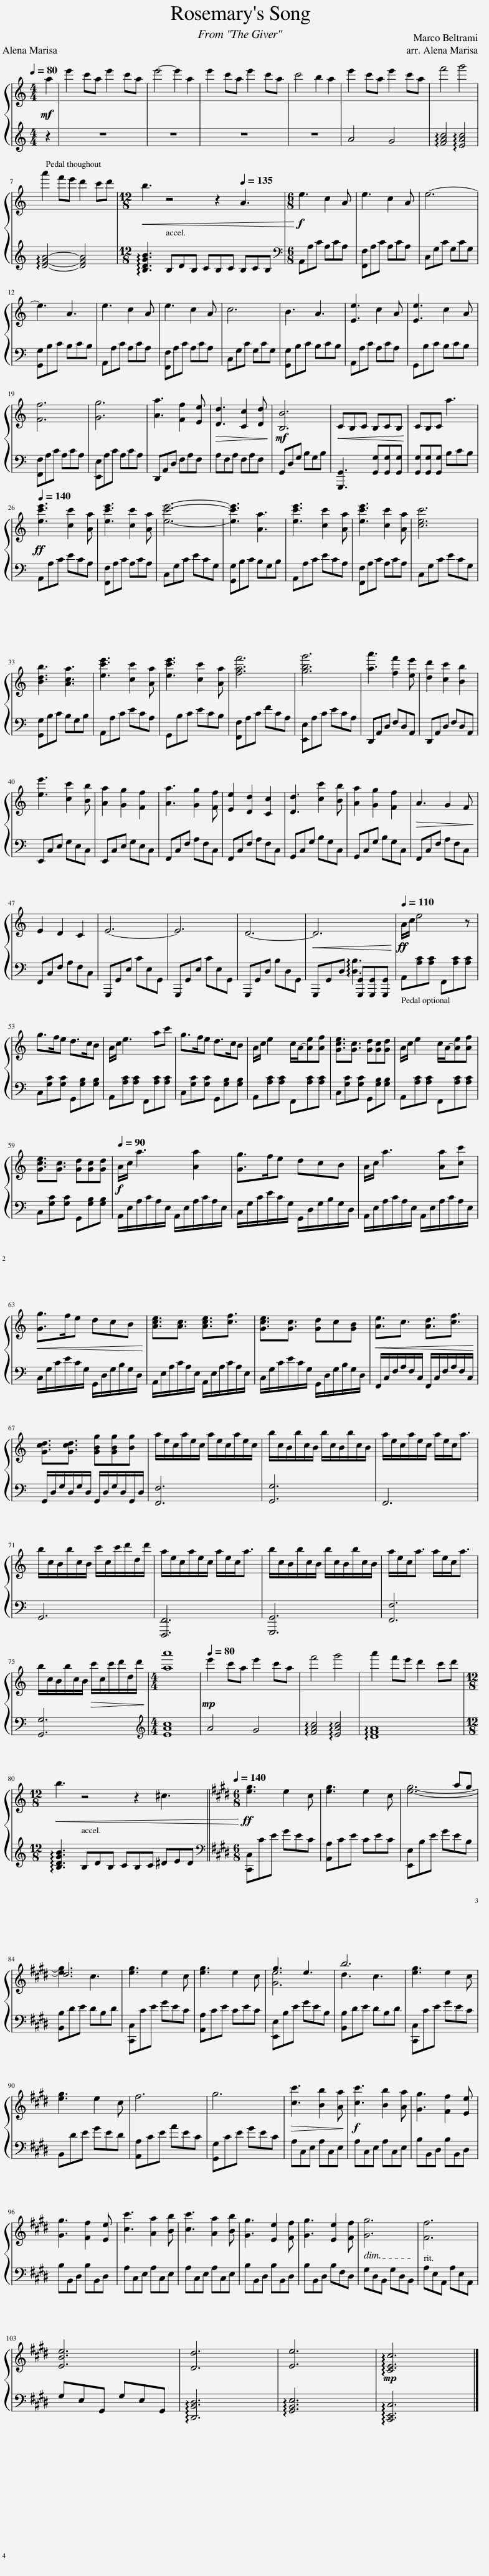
X:1
%%score { ( 1 4 ) | ( 2 3 ) }
L:1/8
Q:1/4=80
M:4/4
I:linebreak $
K:C
V:1 treble
V:4 treble
V:2 treble
V:3 treble
V:1
!mf! a2 | e'2 c'a e'2 c'a | e'4- e'2 a2 | e'2 c'a e'2 c'a | c'4 b2 a2 | %5
 e'2 c'a e'2 c'a | f'4 g'4 |$ !>!a'2 f'e' d'2 c'd' |[M:12/8]!<(! b3 z4 z2 A3!<)! |[M:6/8]!f! e3 c2 A | %10
 e3 c2 A | e6- |$ e3 A3 | e3 c2 A | e3 c2 A | %15
 c6 | B3 A3 | [Ee]3 c2 A | [Ee]3 c2 A |$ [Ff]6 | %20
 [Gg]6 | [Aa]3 [Ff]2 [Ee] |!>(! [Dd]3 [Cc]2 [Dd]!>)! |!mf! [B,B]6 | CB,C B,CB, | %25
 CB,C a3 |$!ff! [ec'e']3 [cc']2 [Aa] | [ec'e']3 [cc']2 [Aa] | [ec'e']6- | [ec'e']3 [Aa]3 | %30
 [ec'e']3 [cc']2 [Aa] | [ec'e']3 [cc']2 [Aa] | [cec']6 |$ [Bdb]3 [Aca]3 | [ec'e']3 [cc']2 [Aa] | %35
 [ec'e']3 [cc']2 [Aa] | [faf']6 | [gbg']6 | [aa']3 [ff']2 [ee'] | [dd']2 [cc']2 [Bb]2 |$ %40
 [ee']3 [cc']2 [Bb] | [Aa]2 [Gg]2 [Ff]2 | [Aa]3 [Gg]2 [Ff] | [Ee]2 [Dd]2 [Cc]2 | [Dd]3 [cc']2 [Bb] | %45
 [Aa]2 [Gg]2 [Ff]2 |!>(! A3 G2 F!>)! |$ E2 D2 C2 | E6- | E6 | %50
 D6- | D6 | A/c/ e4 z |$ g>fe d>cB | A/c/ e3 ac' | %55
 g>fe d>cB | A/c/ e2 c/A/-[Ae][Af] | [Gce]3/2[Gc]3/2 [Gd][Gc][Gd] | A/c/ e2 c/A/-[Ae][Af] |$ [Gce]3/2[Gc]3/2 [Gd][Gc][Gd] | %60
!f! A/c/ a3 [Aa]2 | [Gg]>fe dcB | A/c/ a3 [Aa][cc'] |$!<(! [Gg]>fe dcB!<)! | [Ace]3/2[Ac]3/2 [Ace]3/2[cf]3/2 | %65
 [Gce]3/2[Gc]3/2 [Gd]c[GB] |!<(! [Ae]3/2c3/2 [Ad]3/2[cf]3/2!<)! |$ [Gcd]3/2[Gcd]3/2 [GBg][GBg][Bg] | a/e/c/a/e/c/ a/e/c/a/e/c/ | b/c/B/b/c/B/ b/c/B/b/c/B/ | %70
 a/e/c/a/e/c/ a/e/c<a |$ b/c/B/b/c/B/ c'/c/c'/d'/d/d'/ | a/e/c/a/e/c/ a/e/c<a | b/c/B/b/c/B/ b/c/B/b/c/B/ | a/e/c<a a/e/c<a |$ %75
 b/c/B/b/c/B/!>(! c'/c/c'/d'/d/d'/!>)! |[M:4/4] [aa']8 |!mp! e'2 c'a e'2 c'a | f'4 g'4 | a'2 f'e' d'2 c'd' |$ %80
[M:12/8]!<(! b3 z4 z2 ^c3!<)! ||[K:E][M:6/8]!ff! [eg]3 e2 c | [eg]3 e2 c | x4 ag |$ d6 | %85
 [eg]3 e2 c | [eg]3 e2 c | g3 e3 | b6 | [eg]3 e2 c |$ %90
 [eg]3 e2 c | f6 | g6 |!>(! [cc']3 [Bb]2 [Aa]!>)! |!f! [cc']3 [Bb]2 [Aa] | %95
 [Gg]3 [Ff]2 [Ee] |$ [Gg]3 [Ff]2 [Ee] | [cc']3 [Aa]2 [Bb] | [cc']3 [Aa]2 [Bb] | [Gg]3 [Ee]2 [Ff] | %100
 [Gg]3 [Ee]2 [Ff] | [Gg]6 | [Ff]6 |$ [EBe]6 | [Dd]6 | %105
 [Ee]6 | !arpeggio![CEc]6 |] %107
V:2
 z2 | z8 | z8 | z8 | z8 | %5
!ped! A4!ped! G4!ped-up! |!ped! !arpeggio![FAc]4!ped! !arpeggio![EAc]4!ped-up! |$!ped! !arpeggio![DFA]4- [DFA]4!ped-up! |[M:12/8]!ped! !arpeggio![B,DGB]3 B,DB, CB,!ped-up!C B,CB, |[M:6/8][K:bass]!ped! A,,A,C A,CA, | x6!ped-up! %10
!ped! [F,,F,]A,C A,CA,!ped-up! |!ped! C,G,C G,CG,!ped-up! |$!ped! [G,,G,]B,C B,CB,!ped-up! |!ped! A,,A,C A,CA,!ped-up! |!ped! [F,,F,]A,C A,CA,!ped-up! | %15
!ped! C,G,C G,CG,!ped-up! |!ped! [G,,G,]B,C B,CB,!ped-up! |!ped! A,,A,C A,CA,!ped-up! |!ped! G,,B,C B,CB,!ped-up! |$!ped! [F,,F,]A,C A,CA,!ped-up! | %20
!ped! [E,,E,]A,C A,CA,!ped-up! |!ped! D,,A,,D, F,A,F,!ped-up! |!ped! A,F,A, F,A,F,!ped-up! |!ped! G,,D,G, B,G,B,!ped-up! |!<(!!ped! [G,,,G,,]3 [G,,G,][G,,G,][G,,G,]!ped-up!!<)! | %25
!ped! [G,,G,][G,,G,][G,,G,] B,CB,!ped-up! |$!ped! A,,A,C ECA,!ped-up! |!ped! [F,,F,]A,C A,CA,!ped-up! |!ped! C,G,C ECG,!ped-up! |!ped! [G,,G,]B,C B,G,B,!ped-up! | %30
!ped! A,,A,C ECA,!ped-up! |!ped! [F,,F,]A,C A,CA,!ped-up! |!ped! C,G,C ECG,!ped-up! |$!ped! [G,,G,]B,C B,G,B,!ped-up! |!ped! A,,A,C ECA,!ped-up! | %35
!ped! G,,B,C ECB,!ped-up! |!ped! [F,,F,]A,C FCA,!ped-up! |!ped! [E,,E,]A,C ECA,!ped-up! |!ped! D,,A,,D, F,D,A,,!ped-up! |!ped! D,,A,,D, F,D,A,,!ped-up! |$ %40
!ped! E,,C,E, G,E,C,!ped-up! |!ped! E,,C,E, G,E,C,!ped-up! |!ped! F,,C,F, A,F,C,!ped-up! |!ped! F,,C,F, A,F,C,!ped-up! |!ped! G,,C,G, B,G,C,!ped-up! | %45
!ped! G,,C,G, B,G,C,!ped-up! |!ped! F,,C,F, A,F,C,!ped-up! |$!ped! F,,C,F, A,F,C,!ped-up! |!ped! G,,,G,,E, CE,G,,!ped-up! |!ped! G,,,G,,E, CE,G,,!ped-up! | %50
!ped! G,,,G,,D, B,D,G,,!ped-up! |!<(!!ped! G,,,G,,D, [G,,,G,,][G,,,G,,]!ff![G,,,G,,]!ped-up!!<)! |!ff! A,,[A,C][A,C] F,,[A,C][A,C] |$ C,[G,C][G,C] G,,[G,B,][G,B,] | A,,[A,C][A,C] F,,[A,C][A,C] | %55
 C,[G,C][G,C] G,,[G,B,][G,B,] | A,,[A,C][A,C] F,,[A,C][A,C] | C,[G,C][G,C] G,,[G,B,][G,B,] | A,,[A,C][A,C] F,,[A,C][A,C] |$ C,[G,C][G,C] G,,[G,B,][G,B,] | %60
!ped! A,,/E,/A,/C/A,/E,/ A,,/E,/A,/C/A,/E,/!ped-up! |!ped! C,/G,/C/E/C/G,/ G,,/D,/G,/B,/G,/D,/!ped-up! |!ped! A,,/E,/A,/C/A,/E,/ A,,/E,/A,/C/A,/E,/!ped-up! |$!ped! C,/G,/C/E/C/G,/ G,,/D,/G,/B,/G,/D,/!ped-up! |!ped! A,,/E,/A,/C/A,/E,/ A,,/E,/A,/C/A,/E,/!ped-up! | %65
!ped! C,/G,/C/E/C/G,/ G,,/D,/G,/B,/G,/D,/!ped-up! |!ped! F,,/C,/F,/A,/F,/C,/ F,,/C,/F,/A,/F,/C,/!ped-up! |$!ped! G,,/D,/G,/D,/G,/D,/ G,,/D,/G,/D,/G,,/D,/!ped-up! |!ped! [F,,F,]6!ped-up! |!ped! [G,,G,]6!ped-up! | %70
!ped! F,,6!ped-up! |$ G,,6 |!ped! [F,,,F,,]6!ped-up! |!ped! [G,,,G,,]6!ped-up! |!ped! [F,,F,]6!ped-up! |$ %75
!ped! [G,,G,]6!ped-up! |[M:4/4][K:treble] [EAc]8 |!ped! A4!ped! G4!ped-up! |!ped! !arpeggio![FAc]4!ped! !arpeggio![EAc]4!ped-up! |!ped! !arpeggio![DFA]8!ped-up! |$ %80
[M:12/8]!ped! !arpeggio![B,DGB]3 B,DB, CB,!ped-up!C ^DED ||[K:E][M:6/8][K:bass]!ped! [C,,C,]CE GEC | x6!ped-up!!ped! [A,,A,]CE CEC!ped-up! |!ped! [E,,E,]B,E GEB,!ped-up! |$!ped! [B,,B,]DE DB,D!ped-up! | %85
!ped! [C,,C,]CE GEC!ped-up! |!ped! [A,,A,]CE CEC!ped-up! |!ped! [E,,E,]B,E GEB,!ped-up! |!ped! [B,,B,]DE DB,D!ped-up! |!ped! [C,,C,]CE GEC!ped-up! |$ %90
!ped! B,,DE GED!ped-up! |!ped! [A,,A,]CE AEC!ped-up! |!ped! [G,,G,]CE GEC!ped-up! |!ped! A,C,E, A,C,E,!ped-up! |!ped! A,C,E, A,C,E,!ped-up! | %95
!ped! B,B,,D, B,B,,D,!ped-up! |$!ped! B,B,,D, B,B,,D,!ped-up! |!ped! A,C,E, A,C,E,!ped-up! |!ped! A,C,E, A,C,E,!ped-up! |!ped! B,B,,D, B,B,,D,!ped-up! | %100
!ped! B,B,,D, B,F,D,!ped-up! |!ped! G,D,B,, G,D,B,,!ped-up! |!ped! A,E,A,, A,E,A,,!ped-up! |$!ped! G,E,G,, G,E,G,,!ped-up! |!ped! !arpeggio![D,,B,,D,]6!ped-up! | %105
!ped! !arpeggio![G,,B,,E,]6!ped-up! |!mp! !arpeggio![C,,E,,C,]6 |] %107
V:3
 x2 | x8 | x8 | x8 | x8 | %5
 x8 | x8 |$ x8 |[M:12/8] x12 |[M:6/8][K:bass] x6 | %10
 x6 | x6 |$ x6 | x6 | x6 | %15
 x6 | x6 | x6 | x6 |$ x6 | %20
 x6 | x6 | x6 | x6 | x6 | %25
 x6 |$ x6 | x6 | x6 | x6 | %30
 x6 | x6 | x6 |$ x6 | x6 | %35
 x6 | x6 | x6 | x6 | x6 |$ %40
 x6 | x6 | x6 | x6 | x6 | %45
 x6 | x6 |$ x6 | x6 | x6 | %50
 x6 | x3 !arpeggio![D,B,]3 | x6 |$ x6 | x6 | %55
 x6 | x6 | x6 | x6 |$ x6 | %60
 x6 | x6 | x6 |$ x6 | x6 | %65
 x6 | x6 |$ x6 | x6 | x6 | %70
 x6 |$ x6 | x6 | x6 | x6 |$ %75
 x6 |[M:4/4][K:treble] x8 | x8 | x8 | x8 |$ %80
[M:12/8] x12 ||[K:E][M:6/8][K:bass] x6 | x6 | x6 |$ x6 | %85
 x6 | x6 | x6 | x6 | x6 |$ %90
 x6 | x6 | x6 | x6 | x6 | %95
 x6 |$ x6 | x6 | x6 | x6 | %100
 x6 | x6 | x6 |$ x6 | x6 | %105
 x6 | x6 |] %107
V:4
 x2 | x8 | x8 | x8 | x8 | %5
 x8 | x8 |$ x8 |[M:12/8] x12 |[M:6/8] x6 | %10
 x6 | x6 |$ x6 | x6 | x6 | %15
 x6 | x6 | x6 | x6 |$ x6 | %20
 x6 | x6 | x6 | x6 | x6 | %25
 x6 |$ x6 | x6 | x6 | x6 | %30
 x6 | x6 | x6 |$ x6 | x6 | %35
 x6 | x6 | x6 | x6 | x6 |$ %40
 x6 | x6 | x6 | x6 | x6 | %45
 x6 | x6 |$ x6 | x6 | x6 | %50
 x6 | x6 | x6 |$ x6 | x6 | %55
 x6 | x6 | x6 | x6 |$ x6 | %60
 x6 | x6 | x6 |$ x6 | x6 | %65
 x6 | x6 |$ x6 | x6 | x6 | %70
 x6 |$ x6 | x6 | x6 | x6 |$ %75
 x6 |[M:4/4] x8 | x8 | x8 | x8 |$ %80
[M:12/8] x12 ||[K:E][M:6/8] x6 | x6 | [eg]6- |$ [eg]3 c3 | %85
 x6 | x6 | [Ge]6 | d3 c3 | x6 |$ %90
 x6 | x6 | x6 | x6 | x6 | %95
 x6 |$ x6 | x6 | x6 | x6 | %100
 x6 | x6 | x6 |$ x6 | x6 | %105
 x6 | x6 |] %107
